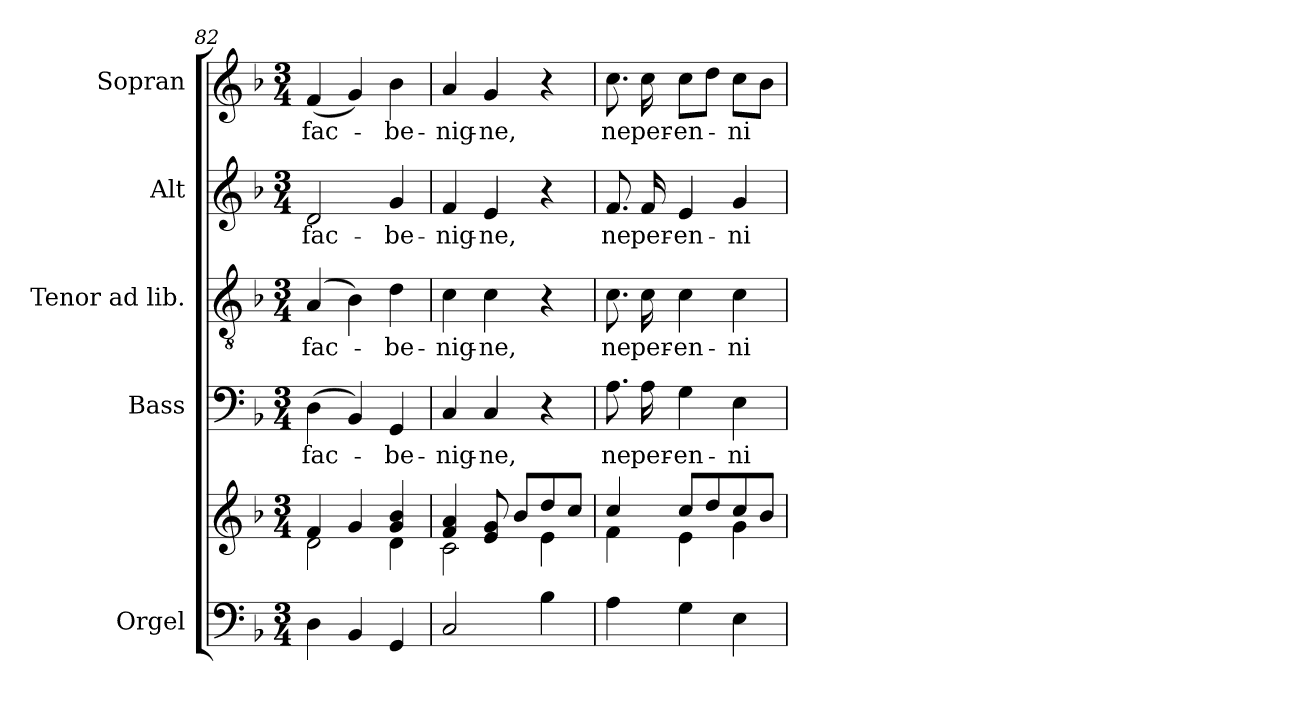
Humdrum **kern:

**kern	**kern	**kern	**text	**kern	**text	**kern	**text	**kern	**text
*part5	*part5	*part4	*part4	*part3	*part3	*part2	*part2	*part1	*part1
*staff6	*staff5	*staff4	*staff4	*staff3	*staff3	*staff2	*staff2	*staff1	*staff1
*I"Orgel	*	*I"Bass	*	*I"Tenor ad lib.	*	*I"Alt	*	*I"Sopran	*
*I'Org.	*	*I'B	*	*I'T	*	*I'A	*	*I'S	*
*clefF4	*clefG2	*clefF4	*	*clefGv2	*	*clefG2	*	*clefG2	*
*k[b-]	*k[b-]	*k[b-]	*	*k[b-]	*	*k[b-]	*	*k[b-]	*
*F:	*F:	*F:	*	*F:	*	*F:	*	*F:	*
*M3/4	*M3/4	*M3/4	*	*M3/4	*	*M3/4	*	*M3/4	*
=82	=82	=82	=82	=82	=82	=82	=82	=82	=82
*	*^	*	*	*	*	*	*	*	*
!	!	!	!	!LO:LY:b	!	!LO:LY:b	!	!LO:LY:b	!	!LO:LY:b
4D\	4f/	2d\	(>4D\	fac-	(4A/	fac-	2d/	fac-	(<4f/	fac-
4BB-/	4g/	.	4BB-/)	.	4B-\)	.	.	.	4g/)	.
!	!	!	!	!LO:LY:b	!	!LO:LY:b	!	!LO:LY:b	!	!LO:LY:b
4GG/	4g/ 4b-/	4d\	4GG/	-be-	4d\	-be-	4g/	-be-	4b-\	-be-
=83	=83	=83	=83	=83	=83	=83	=83	=83	=83	=83
!	!	!	!	!LO:LY:b	!	!LO:LY:b	!	!LO:LY:b	!	!LO:LY:b
2C/	4f/ 4a/	2c\	4C/	-nig-	4c\	-nig-	4f/	-nig-	4a/	-nig-
!	!	!	!	!LO:LY:b	!	!LO:LY:b	!	!LO:LY:b	!	!LO:LY:b
.	8e/ 8g/	.	4C/	-ne,	4c\	-ne,	4e/	-ne,	4g/	-ne,
.	8b-/L	.	.	.	.	.	.	.	.	.
4B-\	8dd/	4e\	4r	.	4r	.	4r	.	4r	.
.	8cc/J	.	.	.	.	.	.	.	.	.
=84	=84	=84	=84	=84	=84	=84	=84	=84	=84	=84
!	!	!	!	!LO:LY:b	!	!LO:LY:b	!	!LO:LY:b	!	!LO:LY:b
4A\	4cc/	4f\	8.A\	ne	8.c\	ne	8.f/	ne	8.cc\	ne
!	!	!	!	!LO:LY:b	!	!LO:LY:b	!	!LO:LY:b	!	!LO:LY:b
.	.	.	16A\	per-	16c\	per-	16f/	per-	16cc\	per-
!	!	!	!	!LO:LY:b	!	!LO:LY:b	!	!LO:LY:b	!	!LO:LY:b
4G\	8cc/L	4e\	4G\	-en-	4c\	-en-	4e/	-en-	8cc\L	-en-
.	8dd/	.	.	.	.	.	.	.	8dd\J	.
!	!	!	!	!LO:LY:b	!	!LO:LY:b	!	!LO:LY:b	!	!LO:LY:b
4E\	8cc/	4g\	4E\	-ni	4c\	-ni	4g/	-ni	8cc\L	-ni
.	8b-/J	.	.	.	.	.	.	.	8b-\J	.
*	*v	*v	*	*	*	*	*	*	*	*
=	=	=	=	=	=	=	=	=	=
*-	*-	*-	*-	*-	*-	*-	*-	*-	*-
